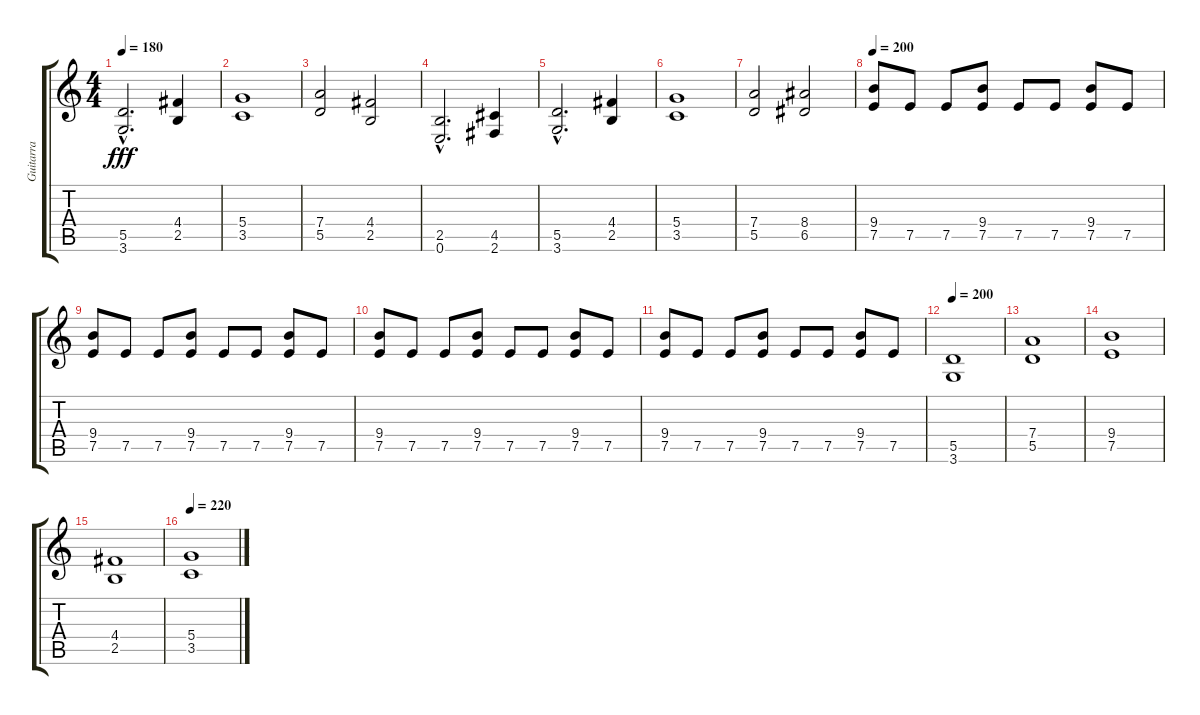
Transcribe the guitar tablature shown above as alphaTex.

\track ("Guitarra" "Guitarra") {instrument distortionguitar}
\staff {score tabs}
\tuning (E4 B3 G3 D3 A2 E2) {hide}
\ts (4 4)
\tempo 180
\clef g2
\ks c
(5.5{hac} 3.6{hac}).2{d dy fff} (4.4 2.5).4 |
(5.4 3.5).1 |
(7.4 5.5).2 (4.4 2.5).2 |
(2.5{hac} 0.6{hac}).2{d} (4.5 2.6).4 |
(5.5{hac} 3.6{hac}).2{d} (4.4 2.5).4 |
(5.4 3.5).1 |
(7.4 5.5).2 (8.4 6.5).2 |
\tempo 200
(9.4 7.5).8 7.5.8 7.5.8 (9.4 7.5).8 7.5.8 7.5.8 (9.4 7.5).8 7.5.8 |
(9.4 7.5).8 7.5.8 7.5.8 (9.4 7.5).8 7.5.8 7.5.8 (9.4 7.5).8 7.5.8 |
(9.4 7.5).8 7.5.8 7.5.8 (9.4 7.5).8 7.5.8 7.5.8 (9.4 7.5).8 7.5.8 |
(9.4 7.5).8 7.5.8 7.5.8 (9.4 7.5).8 7.5.8 7.5.8 (9.4 7.5).8 7.5.8 |
\tempo 200
(5.5 3.6).1 |
(7.4 5.5).1 |
(9.4 7.5).1 |
(4.4 2.5).1 |
\tempo 220
(5.4 3.5).1
